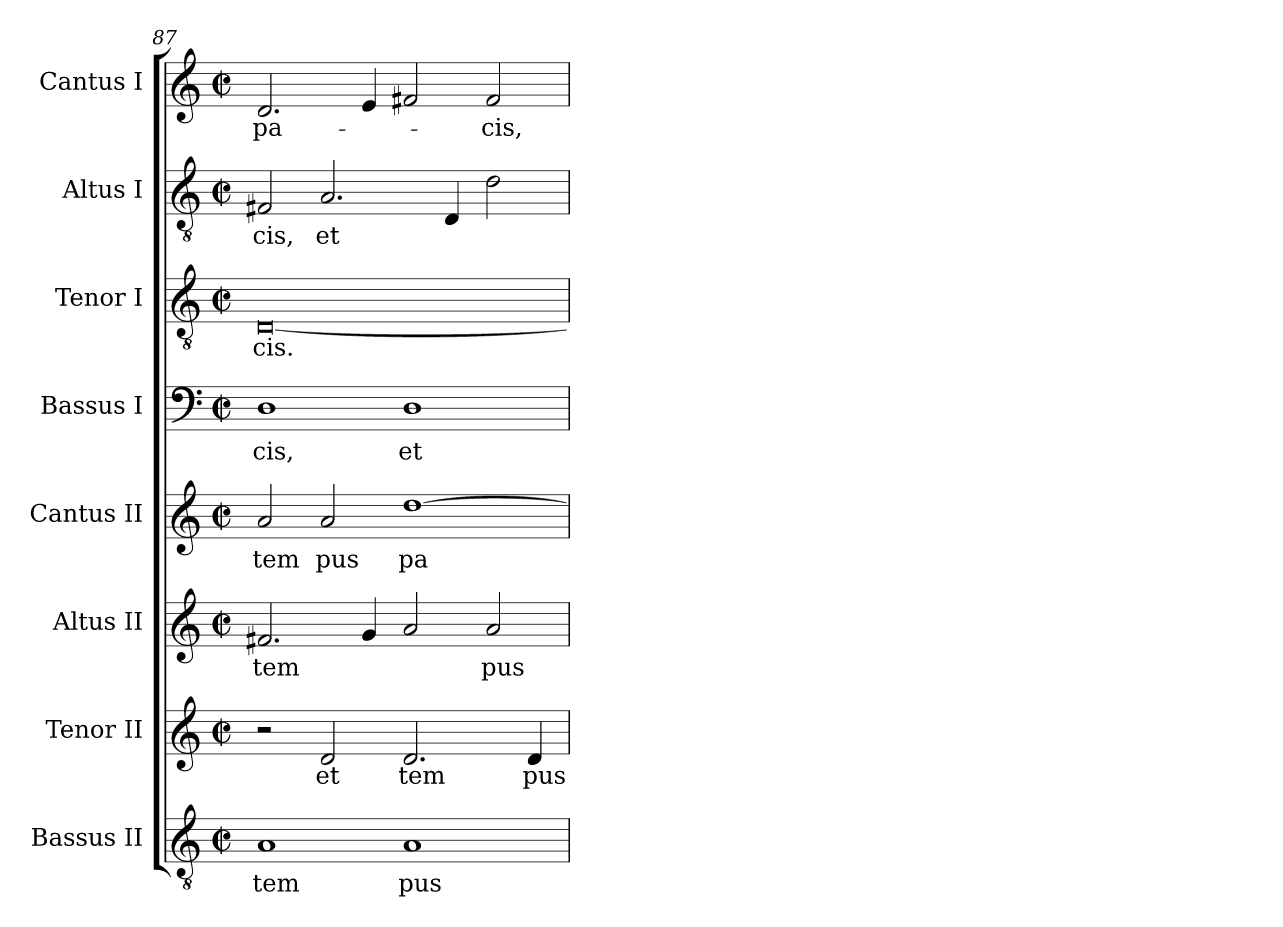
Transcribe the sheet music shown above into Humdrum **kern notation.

**kern	**text	**kern	**text	**kern	**text	**kern	**text	**kern	**text	**kern	**text	**kern	**text	**kern	**text
*part8	*part8	*part7	*part7	*part6	*part6	*part5	*part5	*part4	*part4	*part3	*part3	*part2	*part2	*part1	*part1
*staff8	*staff8	*staff7	*staff7	*staff6	*staff6	*staff5	*staff5	*staff4	*staff4	*staff3	*staff3	*staff2	*staff2	*staff1	*staff1
*I"Bassus II	*	*I"Tenor II	*	*I"Altus II	*	*I"Cantus II	*	*I"Bassus I	*	*I"Tenor I	*	*I"Altus I	*	*I"Cantus I	*
*clefGv2	*	*clefG2	*	*clefG2	*	*clefG2	*	*clefF4	*	*clefGv2	*	*clefGv2	*	*clefG2	*
*	*	*	*	*	*	*k[]	*	*	*	*	*	*	*	*	*
*	*	*	*	*	*	*C:	*	*	*	*	*	*	*	*	*
*M2/2	*	*M2/2	*	*M2/2	*	*M2/2	*	*M2/2	*	*M2/2	*	*M2/2	*	*M2/2	*
*met(c|)	*	*met(c|)	*	*met(c|)	*	*met(c|)	*	*met(c|)	*	*met(c|)	*	*met(c|)	*	*met(c|)	*
=87	=87	=87	=87	=87	=87	=87	=87	=87	=87	=87	=87	=87	=87	=87	=87
!	!LO:LY:b:cj	!	!	!	!LO:LY:b	!	!LO:LY:b:cj	!	!LO:LY:b:cj	!	!LO:LY:b:cj	!	!LO:LY:b:cj	!	!LO:LY:b:cj
1A	tem	2r	.	2.f#X/	tem	2a/	tem	1D	-cis,	[<0D	-cis.	2F#X/	-cis,	2.d/	pa-
!	!	!	!LO:LY:b:cj	!	!	!	!LO:LY:b:cj	!	!	!	!	!	!LO:LY:b:cj	!	!
.	.	2d/	et	.	.	2a/	pus	.	.	.	.	2.A/	et	.	.
.	.	.	.	4g/	.	.	.	.	.	.	.	.	.	4e/	.
!	!LO:LY:b:cj	!	!LO:LY:b:cj	!	!	!	!LO:LY:b:cj	!	!LO:LY:b:cj	!	!	!	!	!	!
1A	pus	2.d/	tem	2a/	.	[>1dd	pa	1D	et	.	.	.	.	2f#X/	.
.	.	.	.	.	.	.	.	.	.	.	.	4D/	.	.	.
!	!	!	!	!	!LO:LY:b:cj	!	!	!	!	!	!	!	!	!	!LO:LY:b:cj
.	.	.	.	2a/	pus	.	.	.	.	.	.	2d\	.	2f#/	-cis,
!	!	!	!LO:LY:b:cj	!	!	!	!	!	!	!	!	!	!	!	!
.	.	4d/	pus	.	.	.	.	.	.	.	.	.	.	.	.
=	=	=	=	=	=	=	=	=	=	=	=	=	=	=	=
*-	*-	*-	*-	*-	*-	*-	*-	*-	*-	*-	*-	*-	*-	*-	*-
